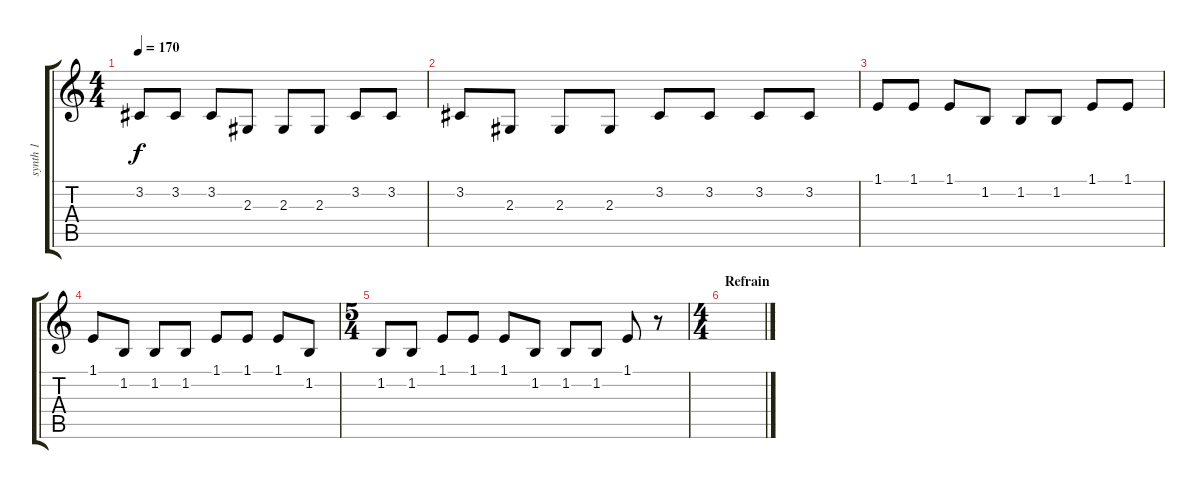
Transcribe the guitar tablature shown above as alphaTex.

\track ("synth 1" "synth 1") {instrument lead8bassandlead}
\staff {score tabs}
\tuning (Eb4 Bb3 Gb3 Db3 Ab2 Eb2) {hide}
\ts (4 4)
\tempo 170
\clef g2
\ks c
3.2.8{dy f} 3.2.8 3.2.8 2.3.8 2.3.8 2.3.8 3.2.8 3.2.8 |
3.2.8 2.3.8 2.3.8 2.3.8 3.2.8 3.2.8 3.2.8 3.2.8 |
1.1.8 1.1.8 1.1.8 1.2.8 1.2.8 1.2.8 1.1.8 1.1.8 |
1.1.8 1.2.8 1.2.8 1.2.8 1.1.8 1.1.8 1.1.8 1.2.8 |
\ts (5 4)
1.2.8 1.2.8 1.1.8 1.1.8 1.1.8 1.2.8 1.2.8 1.2.8 1.1.8 r.8 |
\ts (4 4)
\section ("" "Refrain")
